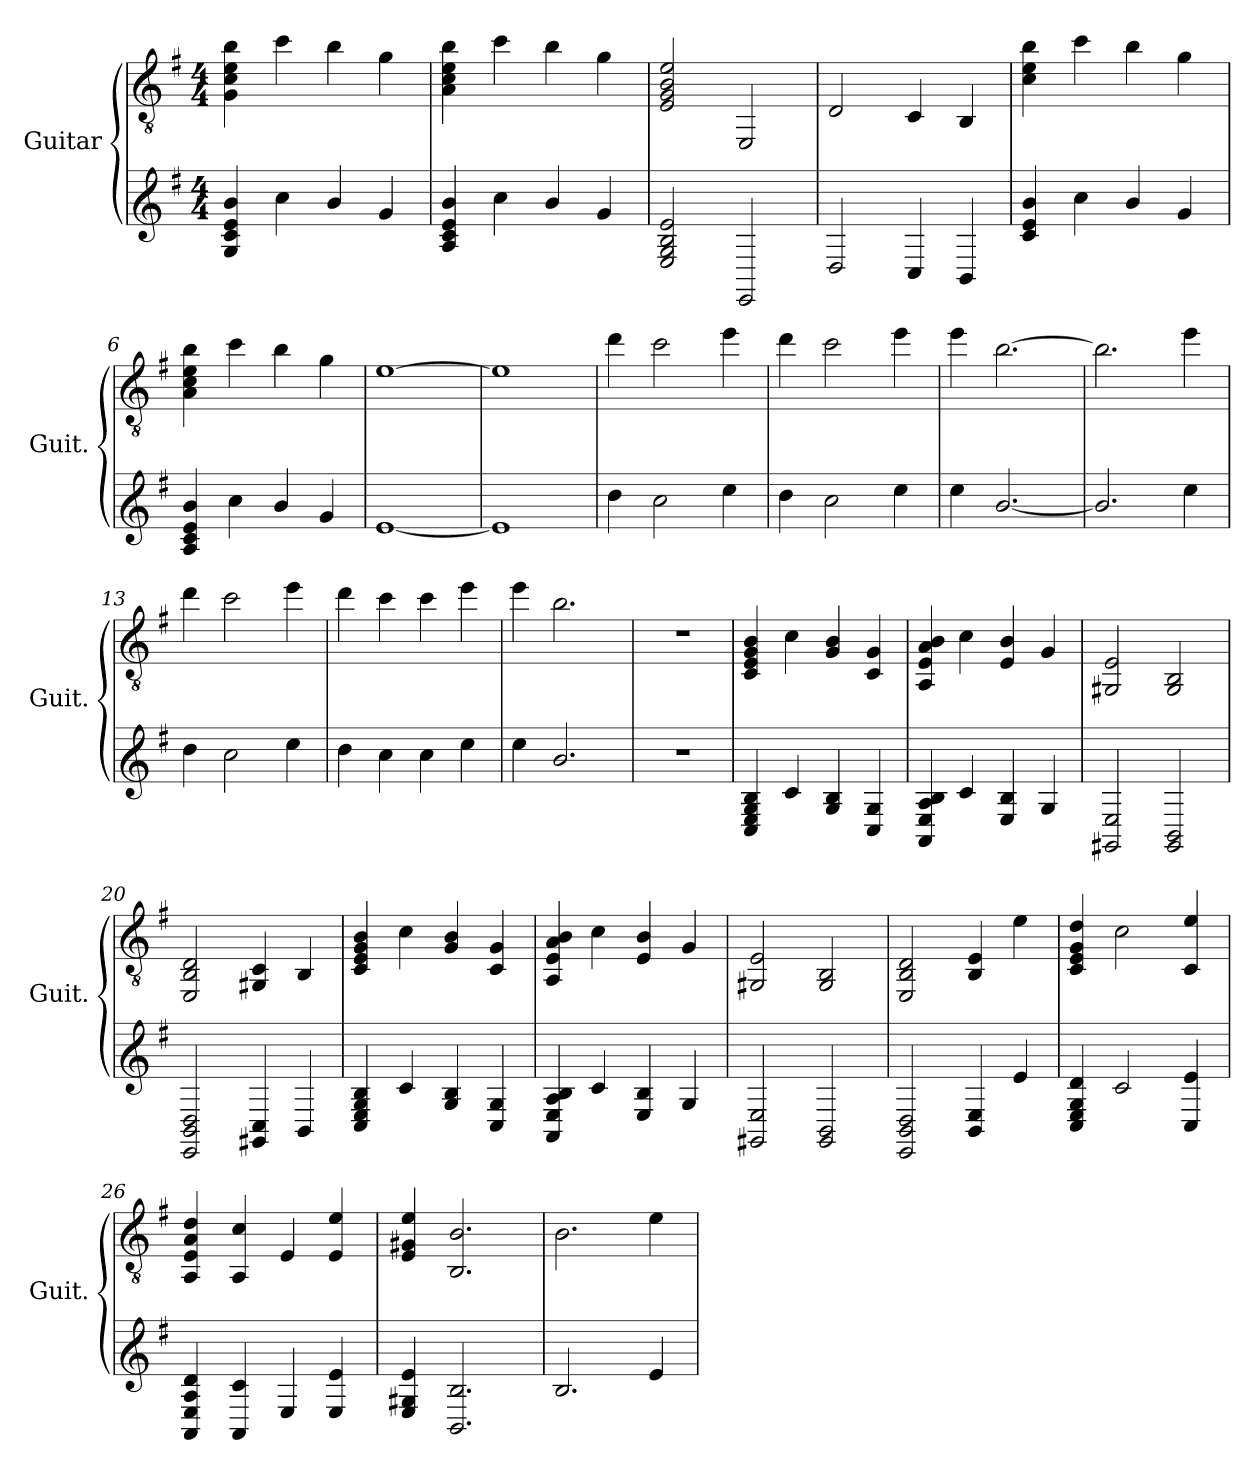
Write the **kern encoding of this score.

**kern	**kern
*part1	*part1
*staff2	*staff1
*I"Guitar	*
*I'Guit.	*
*stria6	*
*	*clefGv2
*k[f#]	*k[f#]
*M4/4	*M4/4
*MM180	*MM180
=1	=1
4G 4c 4e 4b	4G\ 4c\ 4e\ 4b\
4cc	4cc\
4b	4b\
4g	4g\
=2	=2
4A 4c 4e 4b	4A\ 4c\ 4e\ 4b\
4cc	4cc\
4b	4b\
4g	4g\
=3	=3
2E 2G 2B 2e	2E/ 2G/ 2B/ 2e/
2EE	2EE/
=4	=4
2D	2D/
4C	4C/
4BB	4BB/
=5	=5
4c 4e 4b	4c\ 4e\ 4b\
4cc	4cc\
4b	4b\
4g	4g\
=6	=6
4A 4c 4e 4b	4A\ 4c\ 4e\ 4b\
4cc	4cc\
4b	4b\
4g	4g\
=7	=7
[1e	[1e
=8	=8
1e]	1e]
=9	=9
4dd	4dd\
2cc	2cc\
4ee	4ee\
!!LO:LB:g=z
=10	=10
4dd	4dd\
2cc	2cc\
4ee	4ee\
=11	=11
4ee	4ee\
[2.b	[2.b\
=12	=12
2.b]	2.b\]
4ee	4ee\
=13	=13
4dd	4dd\
2cc	2cc\
4ee	4ee\
=14	=14
4dd	4dd\
4cc	4cc\
4cc	4cc\
4ee	4ee\
=15	=15
4ee	4ee\
2.b	2.b\
=16	=16
1r	1r
=17	=17
4C 4E 4G 4B	4C/ 4E/ 4G/ 4B/
4c	4c\
4G 4B	4G/ 4B/
4C 4G	4C/ 4G/
=18	=18
4AA 4E 4A 4B	4AA/ 4E/ 4A/ 4B/
4c	4c\
4E 4B	4E/ 4B/
4G	4G/
=19	=19
2GG#X 2E	2GG#X/ 2E/
2GG# 2BB	2GG#/ 2BB/
!!LO:LB:g=z
=20	=20
2EE 2BB 2D	2EE/ 2BB/ 2D/
4GG# 4C	4GG#X/ 4C/
4BB	4BB/
=21	=21
4C 4E 4G 4B	4C/ 4E/ 4G/ 4B/
4c	4c\
4G 4B	4G/ 4B/
4C 4G	4C/ 4G/
=22	=22
4AA 4E 4A 4B	4AA/ 4E/ 4A/ 4B/
4c	4c\
4E 4B	4E/ 4B/
4G	4G/
=23	=23
2GG#X 2E	2GG#X/ 2E/
2GG# 2BB	2GG#/ 2BB/
=24	=24
2EE 2BB 2D	2EE/ 2BB/ 2D/
4BB 4E	4BB/ 4E/
4e	4e\
=25	=25
4C 4E 4G 4d	4C/ 4E/ 4G/ 4d/
2c	2c\
4C 4e	4C/ 4e/
=26	=26
4AA 4E 4A 4d	4AA/ 4E/ 4A/ 4d/
4AA 4c	4AA/ 4c/
4E	4E/
4E 4e	4E/ 4e/
=27	=27
4E 4G#X 4e	4E/ 4G#X/ 4e/
2.BB 2.B	2.BB/ 2.B/
=28	=28
2.B	2.B\
4e	4e\
=	=
*-	*-
